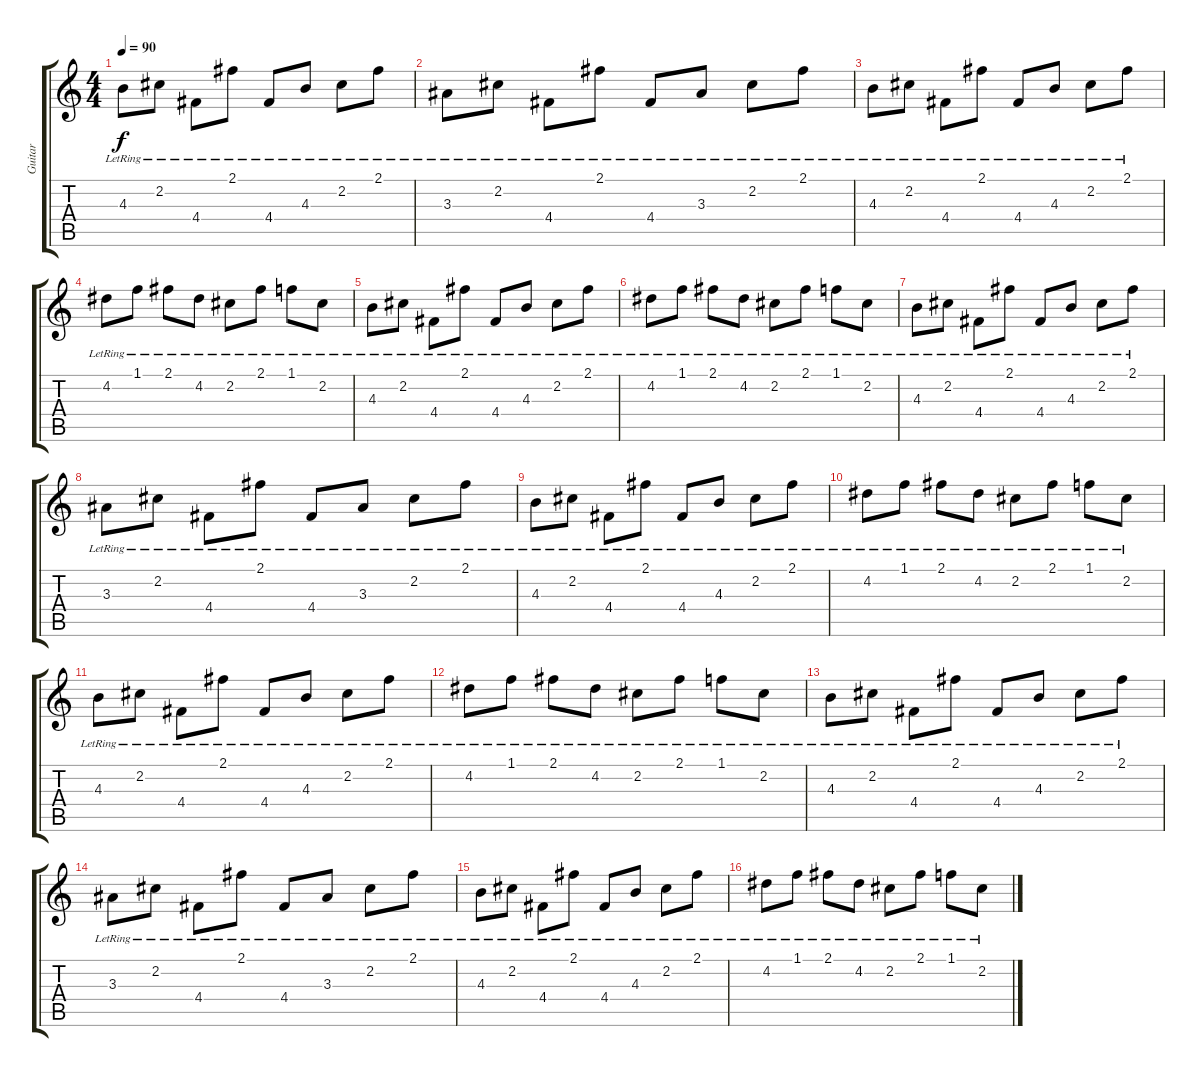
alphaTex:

\track ("Guitar" "Guitar") {instrument acousticguitarsteel}
\staff {score tabs}
\tuning (E4 B3 G3 D3 A2 E2) {hide}
\ts (4 4)
\tempo 90
\clef g2
\ks c
4.3{lr}.8{dy f} 2.2{lr}.8 4.4{lr}.8 2.1{lr}.8 4.4{lr}.8 4.3{lr}.8 2.2{lr}.8 2.1{lr}.8 |
3.3{lr}.8 2.2{lr}.8 4.4{lr}.8 2.1{lr}.8 4.4{lr}.8 3.3{lr}.8 2.2{lr}.8 2.1{lr}.8 |
4.3{lr}.8 2.2{lr}.8 4.4{lr}.8 2.1{lr}.8 4.4{lr}.8 4.3{lr}.8 2.2{lr}.8 2.1{lr}.8 |
4.2{lr}.8 1.1{lr}.8 2.1{lr}.8 4.2{lr}.8 2.2{lr}.8 2.1{lr}.8 1.1{lr}.8 2.2{lr}.8 |
4.3{lr}.8 2.2{lr}.8 4.4{lr}.8 2.1{lr}.8 4.4{lr}.8 4.3{lr}.8 2.2{lr}.8 2.1{lr}.8 |
4.2{lr}.8 1.1{lr}.8 2.1{lr}.8 4.2{lr}.8 2.2{lr}.8 2.1{lr}.8 1.1{lr}.8 2.2{lr}.8 |
4.3{lr}.8 2.2{lr}.8 4.4{lr}.8 2.1{lr}.8 4.4{lr}.8 4.3{lr}.8 2.2{lr}.8 2.1{lr}.8 |
3.3{lr}.8 2.2{lr}.8 4.4{lr}.8 2.1{lr}.8 4.4{lr}.8 3.3{lr}.8 2.2{lr}.8 2.1{lr}.8 |
4.3{lr}.8 2.2{lr}.8 4.4{lr}.8 2.1{lr}.8 4.4{lr}.8 4.3{lr}.8 2.2{lr}.8 2.1{lr}.8 |
4.2{lr}.8 1.1{lr}.8 2.1{lr}.8 4.2{lr}.8 2.2{lr}.8 2.1{lr}.8 1.1{lr}.8 2.2{lr}.8 |
4.3{lr}.8 2.2{lr}.8 4.4{lr}.8 2.1{lr}.8 4.4{lr}.8 4.3{lr}.8 2.2{lr}.8 2.1{lr}.8 |
4.2{lr}.8 1.1{lr}.8 2.1{lr}.8 4.2{lr}.8 2.2{lr}.8 2.1{lr}.8 1.1{lr}.8 2.2{lr}.8 |
4.3{lr}.8 2.2{lr}.8 4.4{lr}.8 2.1{lr}.8 4.4{lr}.8 4.3{lr}.8 2.2{lr}.8 2.1{lr}.8 |
3.3{lr}.8 2.2{lr}.8 4.4{lr}.8 2.1{lr}.8 4.4{lr}.8 3.3{lr}.8 2.2{lr}.8 2.1{lr}.8 |
4.3{lr}.8 2.2{lr}.8 4.4{lr}.8 2.1{lr}.8 4.4{lr}.8 4.3{lr}.8 2.2{lr}.8 2.1{lr}.8 |
4.2{lr}.8 1.1{lr}.8 2.1{lr}.8 4.2{lr}.8 2.2{lr}.8 2.1{lr}.8 1.1{lr}.8 2.2{lr}.8
